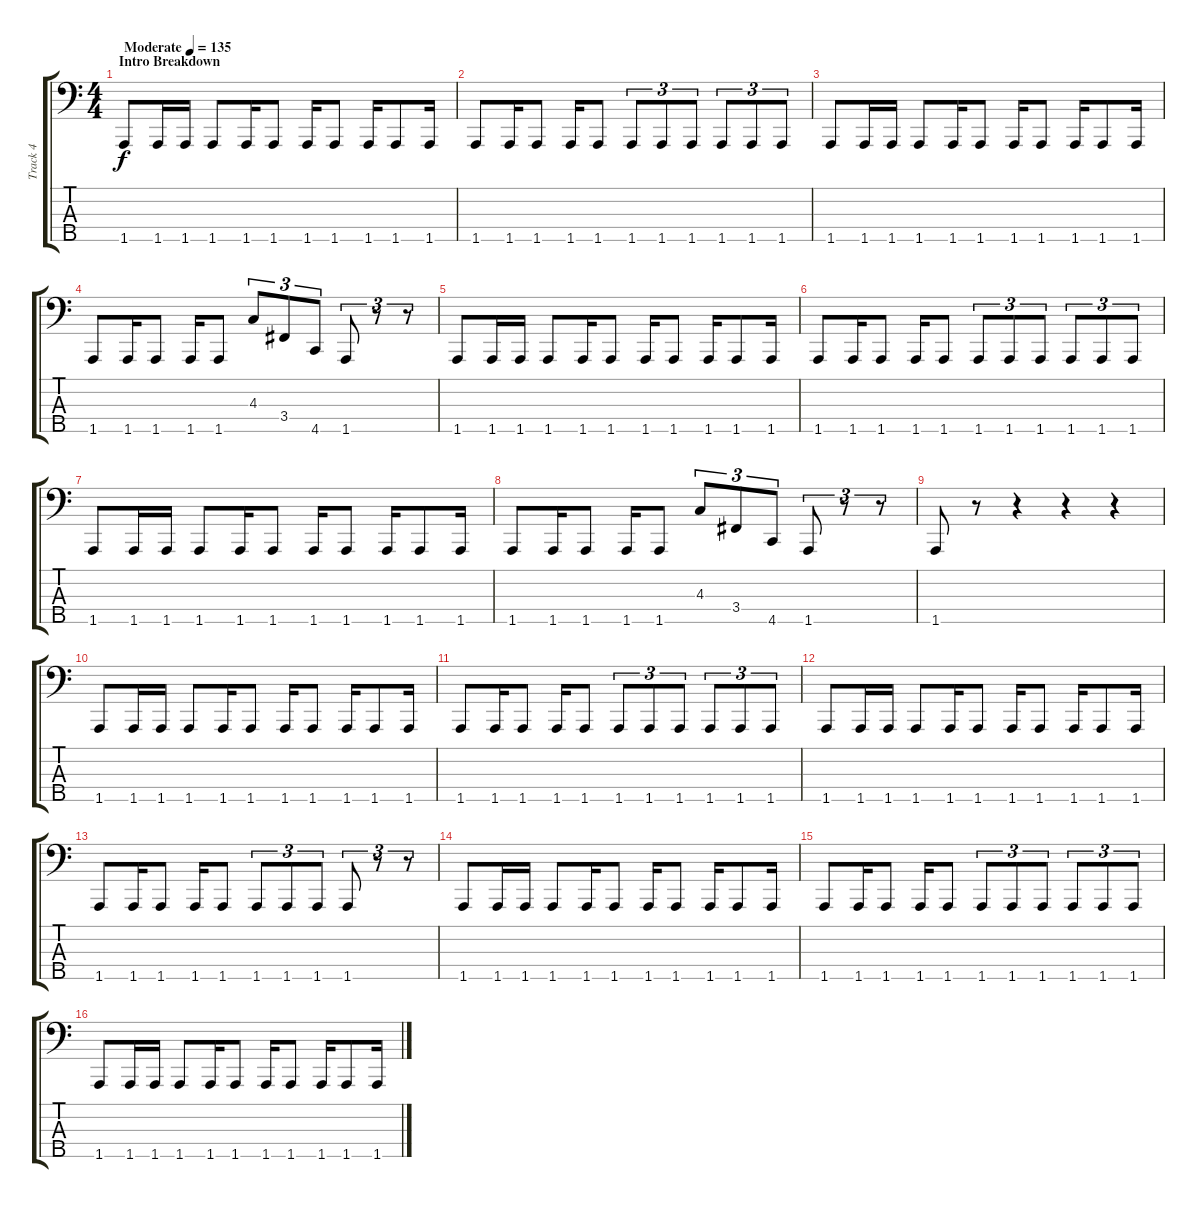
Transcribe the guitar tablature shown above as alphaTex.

\track ("Track 4" "Track 4") {instrument electricbasspick}
\staff {score tabs}
\tuning (Gb2 Db2 Ab1 Eb1 Ab0) {hide}
\ts (4 4)
\section ("" "Intro Breakdown")
\tempo (135 "Moderate")
\clef f4
\ks c
1.5.8{dy f instrument electricbasspick} 1.5.16 1.5.16 1.5.8 1.5.16 1.5.8 1.5.16 1.5.8 1.5.16 1.5.8 1.5.16 |
1.5.8 1.5.16 1.5.8 1.5.16 1.5.8 1.5.8{tu (3 2)} 1.5.8{tu (3 2)} 1.5.8{tu (3 2)} 1.5.8{tu (3 2)} 1.5.8{tu (3 2)} 1.5.8{tu (3 2)} |
1.5.8 1.5.16 1.5.16 1.5.8 1.5.16 1.5.8 1.5.16 1.5.8 1.5.16 1.5.8 1.5.16 |
1.5.8 1.5.16 1.5.8 1.5.16 1.5.8 4.3.8{tu (3 2)} 3.4.8{tu (3 2)} 4.5.8{tu (3 2)} 1.5.8{tu (3 2)} r.8{tu (3 2)} r.8{tu (3 2)} |
1.5.8 1.5.16 1.5.16 1.5.8 1.5.16 1.5.8 1.5.16 1.5.8 1.5.16 1.5.8 1.5.16 |
1.5.8 1.5.16 1.5.8 1.5.16 1.5.8 1.5.8{tu (3 2)} 1.5.8{tu (3 2)} 1.5.8{tu (3 2)} 1.5.8{tu (3 2)} 1.5.8{tu (3 2)} 1.5.8{tu (3 2)} |
1.5.8 1.5.16 1.5.16 1.5.8 1.5.16 1.5.8 1.5.16 1.5.8 1.5.16 1.5.8 1.5.16 |
1.5.8 1.5.16 1.5.8 1.5.16 1.5.8 4.3.8{tu (3 2)} 3.4.8{tu (3 2)} 4.5.8{tu (3 2)} 1.5.8{tu (3 2)} r.8{tu (3 2)} r.8{tu (3 2)} |
1.5.8 r.8 r.4 r.4 r.4 |
1.5.8 1.5.16 1.5.16 1.5.8 1.5.16 1.5.8 1.5.16 1.5.8 1.5.16 1.5.8 1.5.16 |
1.5.8 1.5.16 1.5.8 1.5.16 1.5.8 1.5.8{tu (3 2)} 1.5.8{tu (3 2)} 1.5.8{tu (3 2)} 1.5.8{tu (3 2)} 1.5.8{tu (3 2)} 1.5.8{tu (3 2)} |
1.5.8 1.5.16 1.5.16 1.5.8 1.5.16 1.5.8 1.5.16 1.5.8 1.5.16 1.5.8 1.5.16 |
1.5.8 1.5.16 1.5.8 1.5.16 1.5.8 1.5.8{tu (3 2)} 1.5.8{tu (3 2)} 1.5.8{tu (3 2)} 1.5.8{tu (3 2)} r.8{tu (3 2)} r.8{tu (3 2)} |
1.5.8 1.5.16 1.5.16 1.5.8 1.5.16 1.5.8 1.5.16 1.5.8 1.5.16 1.5.8 1.5.16 |
1.5.8 1.5.16 1.5.8 1.5.16 1.5.8 1.5.8{tu (3 2)} 1.5.8{tu (3 2)} 1.5.8{tu (3 2)} 1.5.8{tu (3 2)} 1.5.8{tu (3 2)} 1.5.8{tu (3 2)} |
1.5.8 1.5.16 1.5.16 1.5.8 1.5.16 1.5.8 1.5.16 1.5.8 1.5.16 1.5.8 1.5.16
